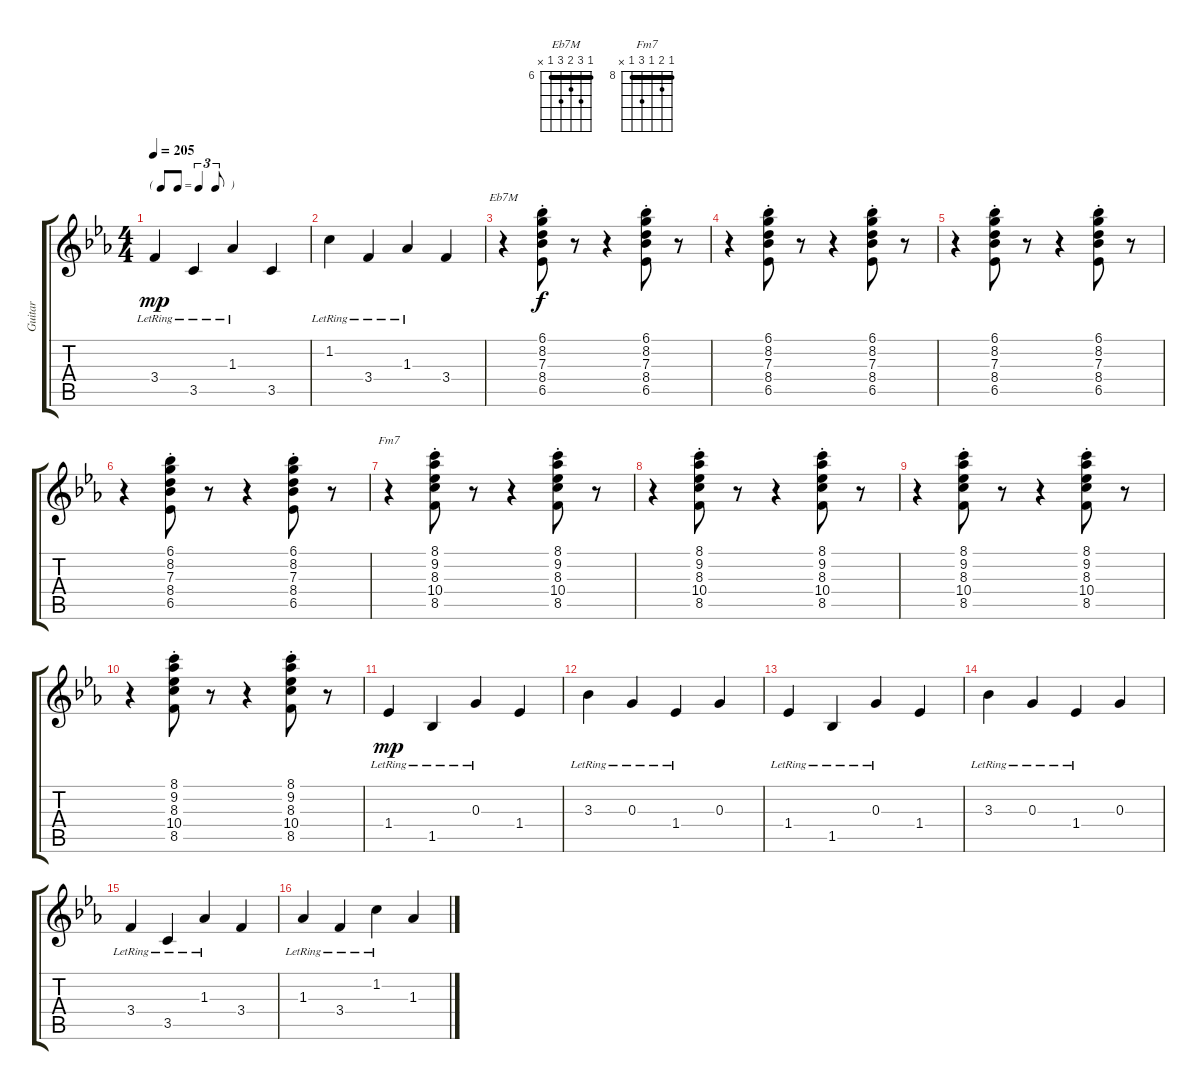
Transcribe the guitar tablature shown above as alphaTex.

\track ("Guitar" "Guitar") {instrument electricguitarclean}
\staff {score tabs}
\tuning (E4 B3 G3 D3 A2 E2) {hide}
\chord ("Eb7M" 6 8 7 8 6 x) {firstfret 6 barre 6}
\chord ("Fm7" 8 9 8 10 8 x) {firstfret 8 barre 8}
\ts (4 4)
\tf triplet8th
\tempo 205
\clef g2
\ks eb
3.4{lr}.4{dy mp} 3.5{lr}.4 1.3{lr}.4 3.5.4 |
1.2{lr}.4 3.4{lr}.4 1.3{lr}.4 3.4.4 |
r.4{ch "Eb7M"} (6.1{st} 8.2{st} 7.3{st} 8.4{st} 6.5{st}).8{dy f} r.8 r.4 (6.1{st} 8.2{st} 7.3{st} 8.4{st} 6.5{st}).8 r.8 |
r.4 (6.1{st} 8.2{st} 7.3{st} 8.4{st} 6.5{st}).8 r.8 r.4 (6.1{st} 8.2{st} 7.3{st} 8.4{st} 6.5{st}).8 r.8 |
r.4 (6.1{st} 8.2{st} 7.3{st} 8.4{st} 6.5{st}).8 r.8 r.4 (6.1{st} 8.2{st} 7.3{st} 8.4{st} 6.5{st}).8 r.8 |
r.4 (6.1{st} 8.2{st} 7.3{st} 8.4{st} 6.5{st}).8 r.8 r.4 (6.1{st} 8.2{st} 7.3{st} 8.4{st} 6.5{st}).8 r.8 |
r.4{ch "Fm7"} (8.1{st} 9.2{st} 8.3{st} 10.4{st} 8.5{st}).8 r.8 r.4 (8.1{st} 9.2{st} 8.3{st} 10.4{st} 8.5{st}).8 r.8 |
r.4 (8.1{st} 9.2{st} 8.3{st} 10.4{st} 8.5{st}).8 r.8 r.4 (8.1{st} 9.2{st} 8.3{st} 10.4{st} 8.5{st}).8 r.8 |
r.4 (8.1{st} 9.2{st} 8.3{st} 10.4{st} 8.5{st}).8 r.8 r.4 (8.1{st} 9.2{st} 8.3{st} 10.4{st} 8.5{st}).8 r.8 |
r.4 (8.1{st} 9.2{st} 8.3{st} 10.4{st} 8.5{st}).8 r.8 r.4 (8.1{st} 9.2{st} 8.3{st} 10.4{st} 8.5{st}).8 r.8 |
1.4{lr}.4{dy mp} 1.5{lr}.4 0.3{lr}.4 1.4.4 |
3.3{lr}.4 0.3{lr}.4 1.4{lr}.4 0.3.4 |
1.4{lr}.4 1.5{lr}.4 0.3{lr}.4 1.4.4 |
3.3{lr}.4 0.3{lr}.4 1.4{lr}.4 0.3.4 |
3.4{lr}.4 3.5{lr}.4 1.3{lr}.4 3.4.4 |
1.3{lr}.4 3.4{lr}.4 1.2{lr}.4 1.3.4
